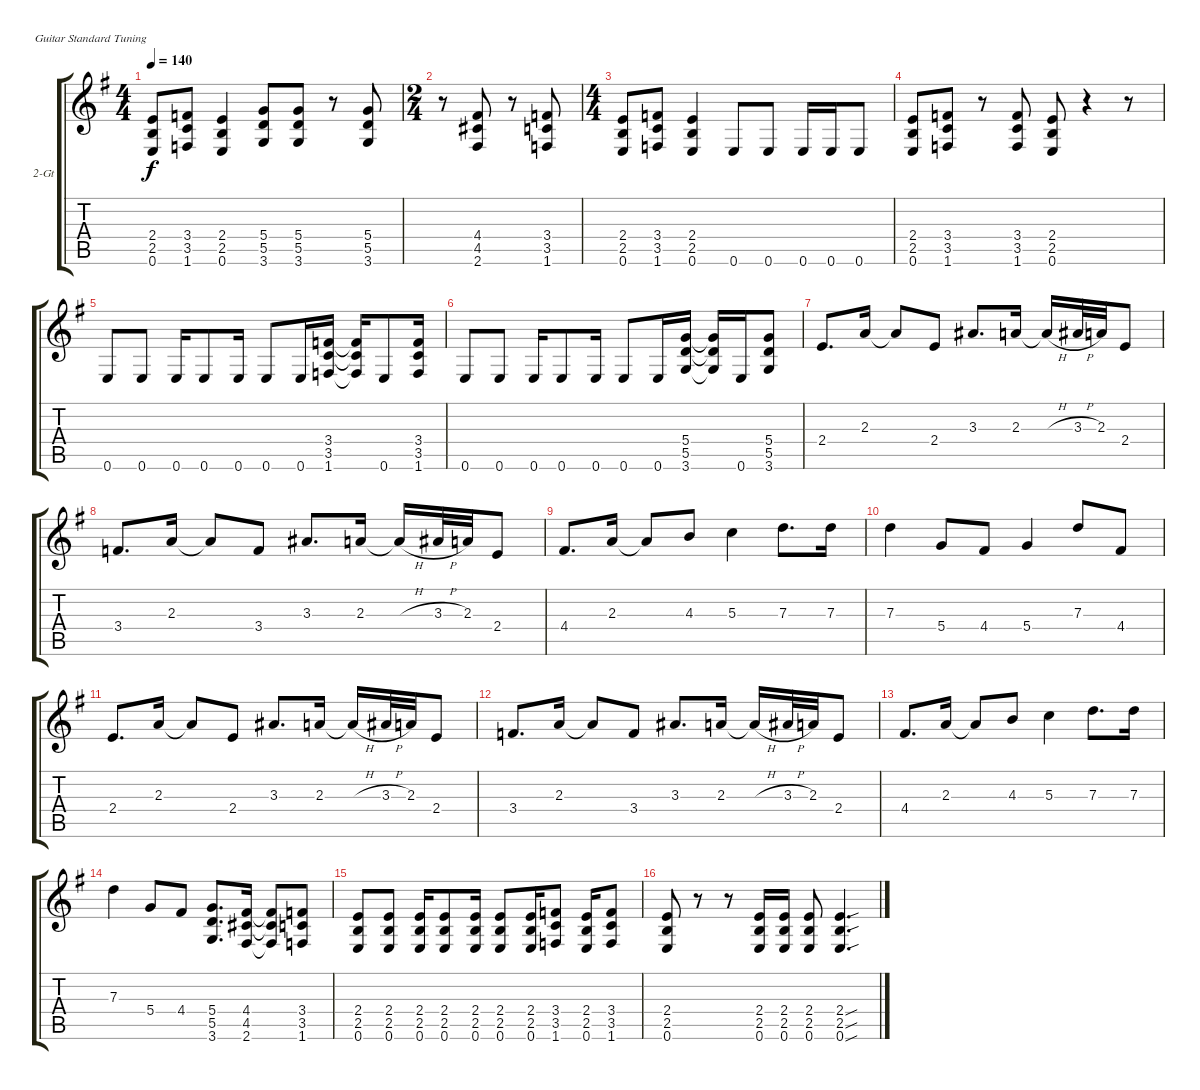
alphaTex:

\bracketExtendMode groupsimilarinstruments
\firstSystemTrackNameOrientation horizontal
\otherSystemsTrackNameOrientation horizontal
\track ("2-Gt" "2-Gt") {instrument distortionguitar}
\staff {score tabs}
\tuning (E4 B3 G3 D3 A2 E2)
\ts (4 4)
\tempo 140
\clef g2
\scale
1.05549
\ks g
(2.4 2.5 0.6).8{dy f} (3.4 3.5 1.6).8 (2.4 2.5 0.6).4 (5.4 5.5 3.6).8 (5.4 5.5 3.6).8 r.8 (5.4 5.5 3.6).8 |
\ts (2 4)
\scale
0.944515 r.8 (4.4 4.5 2.6).8 r.8 (3.4 3.5 1.6).8 |
\ts (4 4)
\scale
1.08575 (2.4 2.5 0.6).8 (3.4 3.5 1.6).8 (2.4 2.5 0.6).4 0.6.8 0.6.8 0.6.16 0.6.16 0.6.8 |
\scale
0.91425 (2.4 2.5 0.6).8 (3.4 3.5 1.6).8 r.8 (3.4 3.5 1.6).8 (2.4 2.5 0.6).8 r.4 r.8 |
\scale
1.05549 0.6.8 0.6.8 0.6.16 0.6.8 0.6.16 0.6.8 0.6.16 (3.4 3.5 1.6).16 (1.6{t} 3.5{t} 3.4{t}).16 0.6.8 (3.4 3.5 1.6).16 |
\scale
0.944515 0.6.8 0.6.8 0.6.16 0.6.8 0.6.16 0.6.8 0.6.16 (5.4 5.5 3.6).16 (3.6{t} 5.5{t} 5.4{t}).16 0.6.16 (5.4 5.5 3.6).8 |
\scale
1.05549 2.4.8{d} 2.3.16 2.3{t}.8 2.4.8 3.3.8{d} 2.3.16 2.3{h t}.16 3.3{h}.32 2.3.32 2.4.8 |
\scale
0.944515 3.4.8{d} 2.3.16 2.3{t}.8 3.4.8 3.3.8{d} 2.3.16 2.3{h t}.16 3.3{h}.32 2.3.32 2.4.8 |
\scale
1.05549 4.4.8{d} 2.3.16 2.3{t}.8 4.3.8 5.3.4 7.3.8{d} 7.3.16 |
\scale
0.944515 7.3.4 5.4.8 4.4.8 5.4.4 7.3.8 4.4.8 |
\scale
1.05549 2.4.8{d} 2.3.16 2.3{t}.8 2.4.8 3.3.8{d} 2.3.16 2.3{h t}.16 3.3{h}.32 2.3.32 2.4.8 |
\scale
0.944515 3.4.8{d} 2.3.16 2.3{t}.8 3.4.8 3.3.8{d} 2.3.16 2.3{h t}.16 3.3{h}.32 2.3.32 2.4.8 |
\scale
1.05549 4.4.8{d} 2.3.16 2.3{t}.8 4.3.8 5.3.4 7.3.8{d} 7.3.16 |
\scale
0.944515 7.3.4 5.4.8 4.4.8 (5.4 5.5 3.6).8{d} (4.4 4.5 2.6).16 (4.4{t} 4.5{t} 2.6{t}).8 (3.4 3.5 1.6).8 |
\scale
1.05549 (2.4 2.5 0.6).8 (2.4 2.5 0.6).8 (2.4 2.5 0.6).16 (2.4 2.5 0.6).8 (2.4 2.5 0.6).16 (2.4 2.5 0.6).8 (2.4 2.5 0.6).16 (3.4 3.5 1.6).8 (2.4 2.5 0.6).16 (3.4 3.5 1.6).8 |
\scale
0.944515 (2.4 2.5 0.6).8 r.8 r.8 (2.4 2.5 0.6).16 (2.4 2.5 0.6).16 (2.4 2.5 0.6).8 (2.4{sou} 2.5{sou} 0.6{sou}).4{d}
